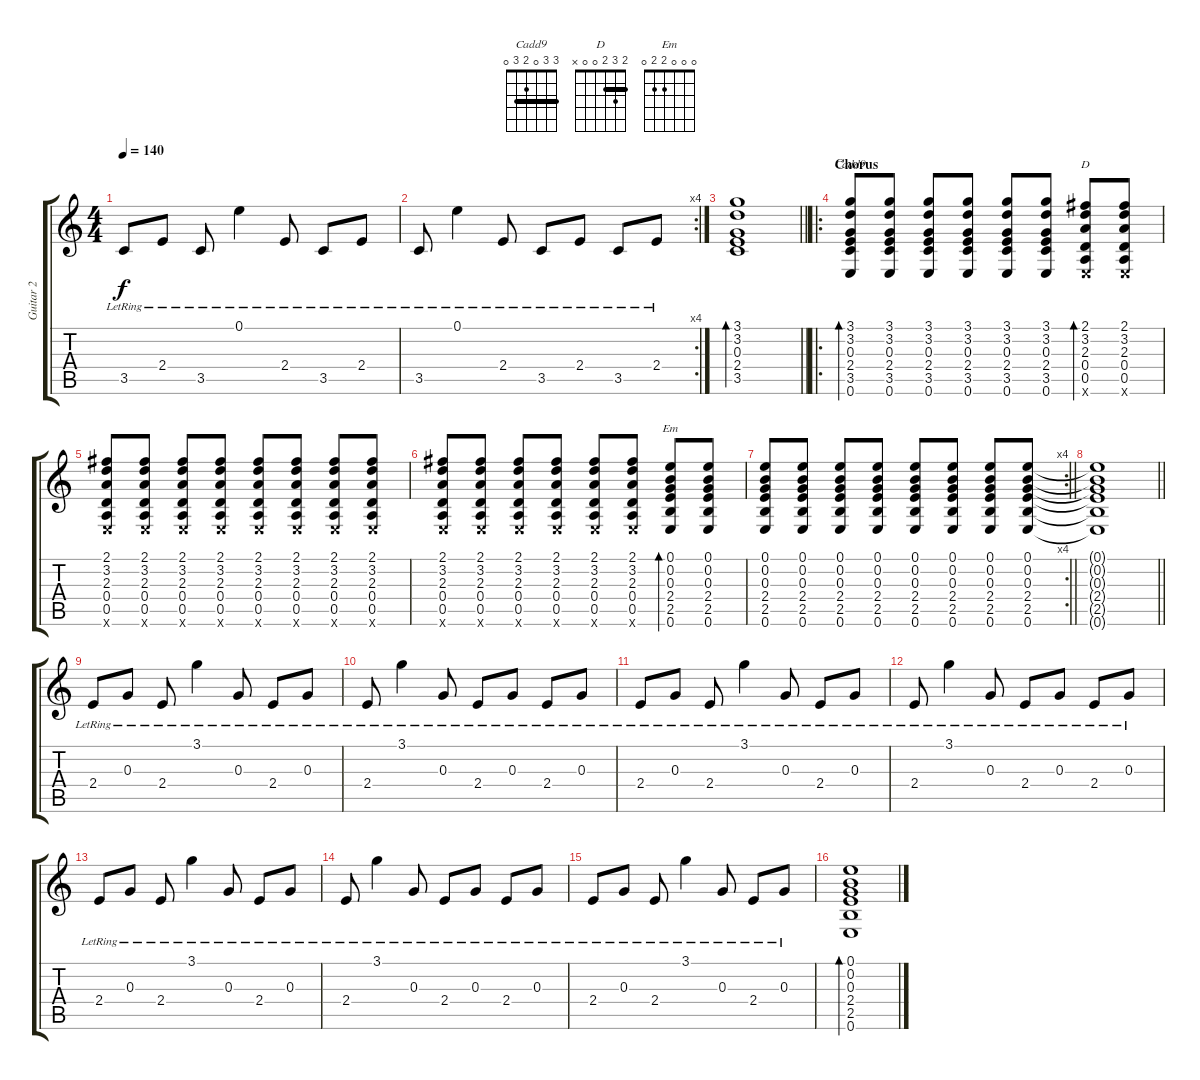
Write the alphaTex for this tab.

\track ("Guitar 2" "Guitar 2") {instrument acousticguitarsteel}
\staff {score tabs}
\tuning (E4 B3 G3 D3 A2 E2) {hide}
\chord ("Cadd9" 3 3 0 2 3 0) {barre 3}
\chord ("D" 2 3 2 0 0 x) {barre 2}
\chord ("Em" 0 0 0 2 2 0)
\ts (4 4)
\tempo 140
\clef g2
\ks c
3.5{lr}.8{dy f} 2.4{lr}.8 3.5{lr}.8 0.1{lr}.4 2.4{lr}.8 3.5{lr}.8 2.4{lr}.8 |
\rc 4
3.5{lr}.8 0.1{lr}.4 2.4{lr}.8 3.5{lr}.8 2.4{lr}.8 3.5{lr}.8 2.4{lr}.8 |
\barLineRight lightlight
(3.1 3.2 0.3 2.4 3.5).1{bd 240} |
\ro
\section ("" "Chorus")
(3.1 3.2 0.3 2.4 3.5 0.6).8{bd 480 ch "Cadd9"} (3.1 3.2 0.3 2.4 3.5 0.6).8 (3.1 3.2 0.3 2.4 3.5 0.6).8 (3.1 3.2 0.3 2.4 3.5 0.6).8 (3.1 3.2 0.3 2.4 3.5 0.6).8 (3.1 3.2 0.3 2.4 3.5 0.6).8 (2.1 3.2 2.3 0.4 0.5 0.6{x}).8{bd 480 ch "D"} (2.1 3.2 2.3 0.4 0.5 0.6{x}).8 |
(2.1 3.2 2.3 0.4 0.5 0.6{x}).8 (2.1 3.2 2.3 0.4 0.5 0.6{x}).8 (2.1 3.2 2.3 0.4 0.5 0.6{x}).8 (2.1 3.2 2.3 0.4 0.5 0.6{x}).8 (2.1 3.2 2.3 0.4 0.5 0.6{x}).8 (2.1 3.2 2.3 0.4 0.5 0.6{x}).8 (2.1 3.2 2.3 0.4 0.5 0.6{x}).8 (2.1 3.2 2.3 0.4 0.5 0.6{x}).8 |
(2.1 3.2 2.3 0.4 0.5 0.6{x}).8 (2.1 3.2 2.3 0.4 0.5 0.6{x}).8 (2.1 3.2 2.3 0.4 0.5 0.6{x}).8 (2.1 3.2 2.3 0.4 0.5 0.6{x}).8 (2.1 3.2 2.3 0.4 0.5 0.6{x}).8 (2.1 3.2 2.3 0.4 0.5 0.6{x}).8 (0.1 0.2 0.3 2.4 2.5 0.6).8{bd 480 ch "Em"} (0.1 0.2 0.3 2.4 2.5 0.6).8 |
\rc 4
\barLineRight lightlight
(0.1 0.2 0.3 2.4 2.5 0.6).8 (0.1 0.2 0.3 2.4 2.5 0.6).8 (0.1 0.2 0.3 2.4 2.5 0.6).8 (0.1 0.2 0.3 2.4 2.5 0.6).8 (0.1 0.2 0.3 2.4 2.5 0.6).8 (0.1 0.2 0.3 2.4 2.5 0.6).8 (0.1 0.2 0.3 2.4 2.5 0.6).8 (0.1 0.2 0.3 2.4 2.5 0.6).8 |
\barLineRight lightlight
(0.1{t} 0.2{t} 0.3{t} 2.4{t} 2.5{t} 0.6{t}).1 |
2.4{lr}.8 0.3{lr}.8 2.4{lr}.8 3.1{lr}.4 0.3{lr}.8 2.4{lr}.8 0.3{lr}.8 |
2.4{lr}.8 3.1{lr}.4 0.3{lr}.8 2.4{lr}.8 0.3{lr}.8 2.4{lr}.8 0.3{lr}.8 |
2.4{lr}.8 0.3{lr}.8 2.4{lr}.8 3.1{lr}.4 0.3{lr}.8 2.4{lr}.8 0.3{lr}.8 |
2.4{lr}.8 3.1{lr}.4 0.3{lr}.8 2.4{lr}.8 0.3{lr}.8 2.4{lr}.8 0.3{lr}.8 |
2.4{lr}.8 0.3{lr}.8 2.4{lr}.8 3.1{lr}.4 0.3{lr}.8 2.4{lr}.8 0.3{lr}.8 |
2.4{lr}.8 3.1{lr}.4 0.3{lr}.8 2.4{lr}.8 0.3{lr}.8 2.4{lr}.8 0.3{lr}.8 |
2.4{lr}.8 0.3{lr}.8 2.4{lr}.8 3.1{lr}.4 0.3{lr}.8 2.4{lr}.8 0.3{lr}.8 |
(0.1 0.2 0.3 2.4 2.5 0.6).1{bd 480}
